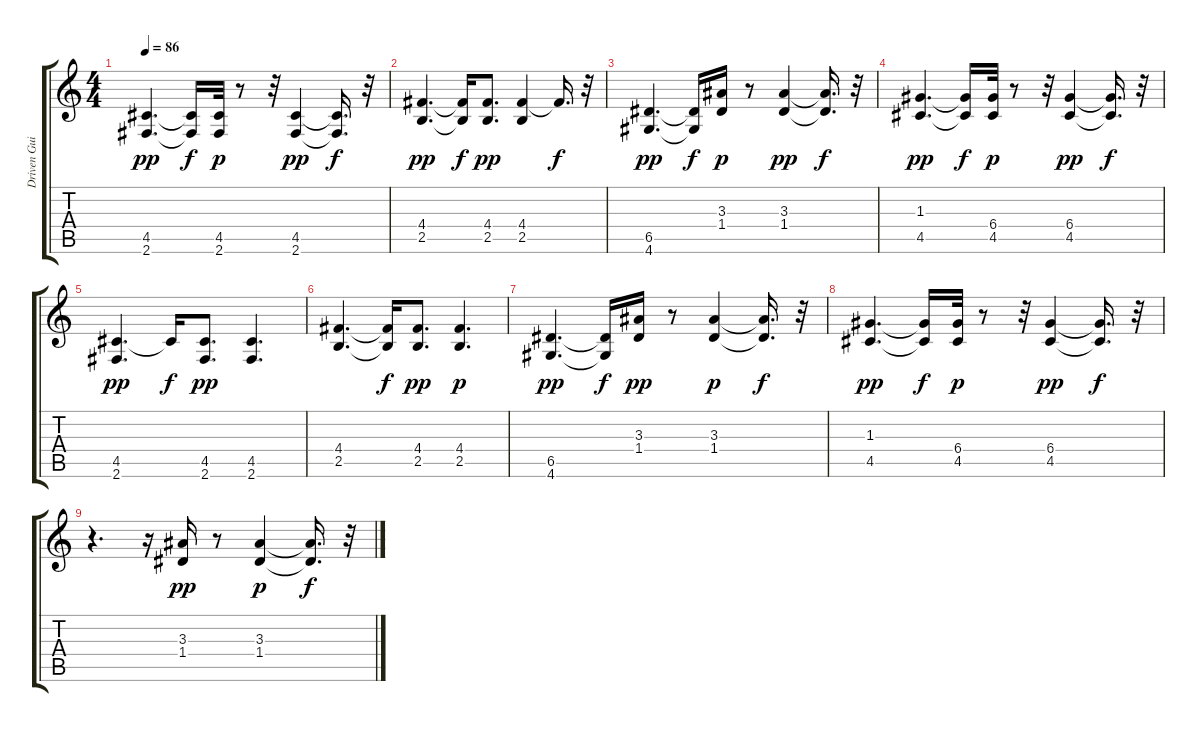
\track ("Driven Guitar       " "Driven Gui") {instrument distortionguitar}
\staff {score tabs}
\tuning (E4 B3 G3 D3 A2 E2) {hide}
\ts (4 4)
\tempo 86
\clef g2
\ks c
(4.5 2.6).4{d dy pp} (4.5{t} 2.6{t}).16{dy f} (4.5 2.6).32{dy p} r.8 r.32 (4.5 2.6).4{dy pp} (4.5{t} 2.6{t}).16{d dy f} r.32 |
(4.4 2.5).4{d dy pp} (4.4{t} 2.5{t}).16{dy f} (4.4 2.5).8{d dy pp} (4.4 2.5).4 4.4{t}.16{d dy f} r.32 |
(6.5 4.6).4{d dy pp} (6.5{t} 4.6{t}).16{dy f} (3.3 1.4).16{dy p} r.8 (3.3 1.4).4{dy pp} (3.3{t} 1.4{t}).16{d dy f} r.32 |
(1.3 4.5).4{d dy pp} (1.3{t} 4.5{t}).16{dy f} (6.4 4.5).32{dy p} r.8 r.32 (6.4 4.5).4{dy pp} (6.4{t} 4.5{t}).16{d dy f} r.32 |
(4.5 2.6).4{d dy pp} 4.5{t}.16{dy f} (4.5 2.6).8{d dy pp} (4.5 2.6).4{d} |
(4.4 2.5).4{d} (4.4{t} 2.5{t}).16{dy f} (4.4 2.5).8{d dy pp} (4.4 2.5).4{d dy p} |
(6.5 4.6).4{d dy pp} (6.5{t} 4.6{t}).16{dy f} (3.3 1.4).16{dy pp} r.8 (3.3 1.4).4{dy p} (3.3{t} 1.4{t}).16{d dy f} r.32 |
(1.3 4.5).4{d dy pp} (1.3{t} 4.5{t}).16{dy f} (6.4 4.5).32{dy p} r.8 r.32 (6.4 4.5).4{dy pp} (6.4{t} 4.5{t}).16{d dy f} r.32 |
r.4{d} r.16 (3.3 1.4).16{dy pp} r.8 (3.3 1.4).4{dy p} (3.3{t} 1.4{t}).16{d dy f} r.32
